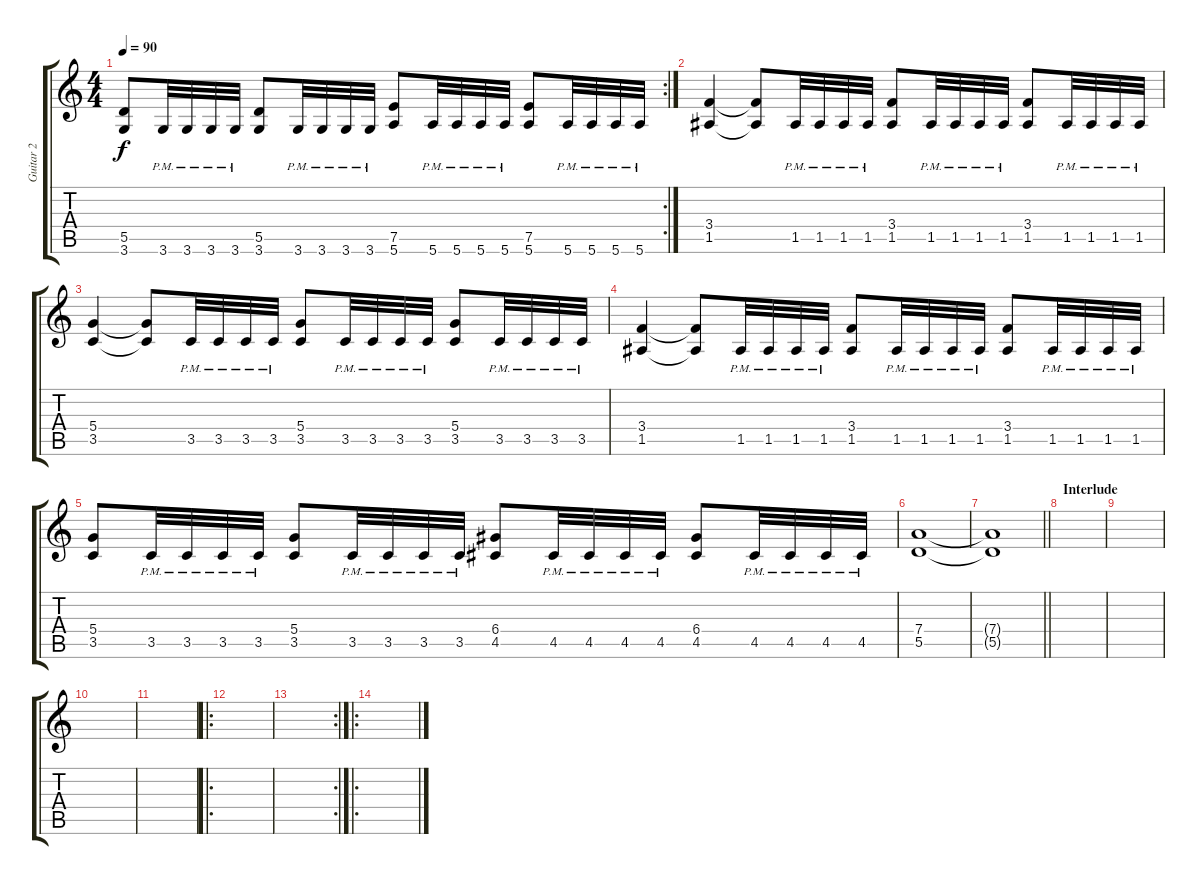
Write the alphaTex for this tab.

\track ("Guitar 2" "Guitar 2") {instrument overdrivenguitar}
\staff {score tabs}
\tuning (E4 B3 G3 D3 A2 E2) {hide}
\rc 2
\ts (4 4)
\tempo 90
\clef g2
\ks c
(5.5 3.6).8{dy f} 3.6{pm}.32 3.6{pm}.32 3.6{pm}.32 3.6{pm}.32 (5.5 3.6).8 3.6{pm}.32 3.6{pm}.32 3.6{pm}.32 3.6{pm}.32 (7.5 5.6).8 5.6{pm}.32 5.6{pm}.32 5.6{pm}.32 5.6{pm}.32 (7.5 5.6).8 5.6{pm}.32 5.6{pm}.32 5.6{pm}.32 5.6{pm}.32 |
(3.4 1.5).4 (3.4{t} 1.5{t}).8 1.5{pm}.32 1.5{pm}.32 1.5{pm}.32 1.5{pm}.32 (3.4 1.5).8 1.5{pm}.32 1.5{pm}.32 1.5{pm}.32 1.5{pm}.32 (3.4 1.5).8 1.5{pm}.32 1.5{pm}.32 1.5{pm}.32 1.5{pm}.32 |
(5.4 3.5).4 (5.4{t} 3.5{t}).8 3.5{pm}.32 3.5{pm}.32 3.5{pm}.32 3.5{pm}.32 (5.4 3.5).8 3.5{pm}.32 3.5{pm}.32 3.5{pm}.32 3.5{pm}.32 (5.4 3.5).8 3.5{pm}.32 3.5{pm}.32 3.5{pm}.32 3.5{pm}.32 |
(3.4 1.5).4 (3.4{t} 1.5{t}).8 1.5{pm}.32 1.5{pm}.32 1.5{pm}.32 1.5{pm}.32 (3.4 1.5).8 1.5{pm}.32 1.5{pm}.32 1.5{pm}.32 1.5{pm}.32 (3.4 1.5).8 1.5{pm}.32 1.5{pm}.32 1.5{pm}.32 1.5{pm}.32 |
(5.4 3.5).8 3.5{pm}.32 3.5{pm}.32 3.5{pm}.32 3.5{pm}.32 (5.4 3.5).8 3.5{pm}.32 3.5{pm}.32 3.5{pm}.32 3.5{pm}.32 (6.4 4.5).8 4.5{pm}.32 4.5{pm}.32 4.5{pm}.32 4.5{pm}.32 (6.4 4.5).8 4.5{pm}.32 4.5{pm}.32 4.5{pm}.32 4.5{pm}.32 |
(7.4 5.5).1 |
\barLineRight lightlight
(7.4{t} 5.5{t}).1 |
\section ("" "Interlude")
|
|
|
|
\ro
|
\rc 2
|
\ro
